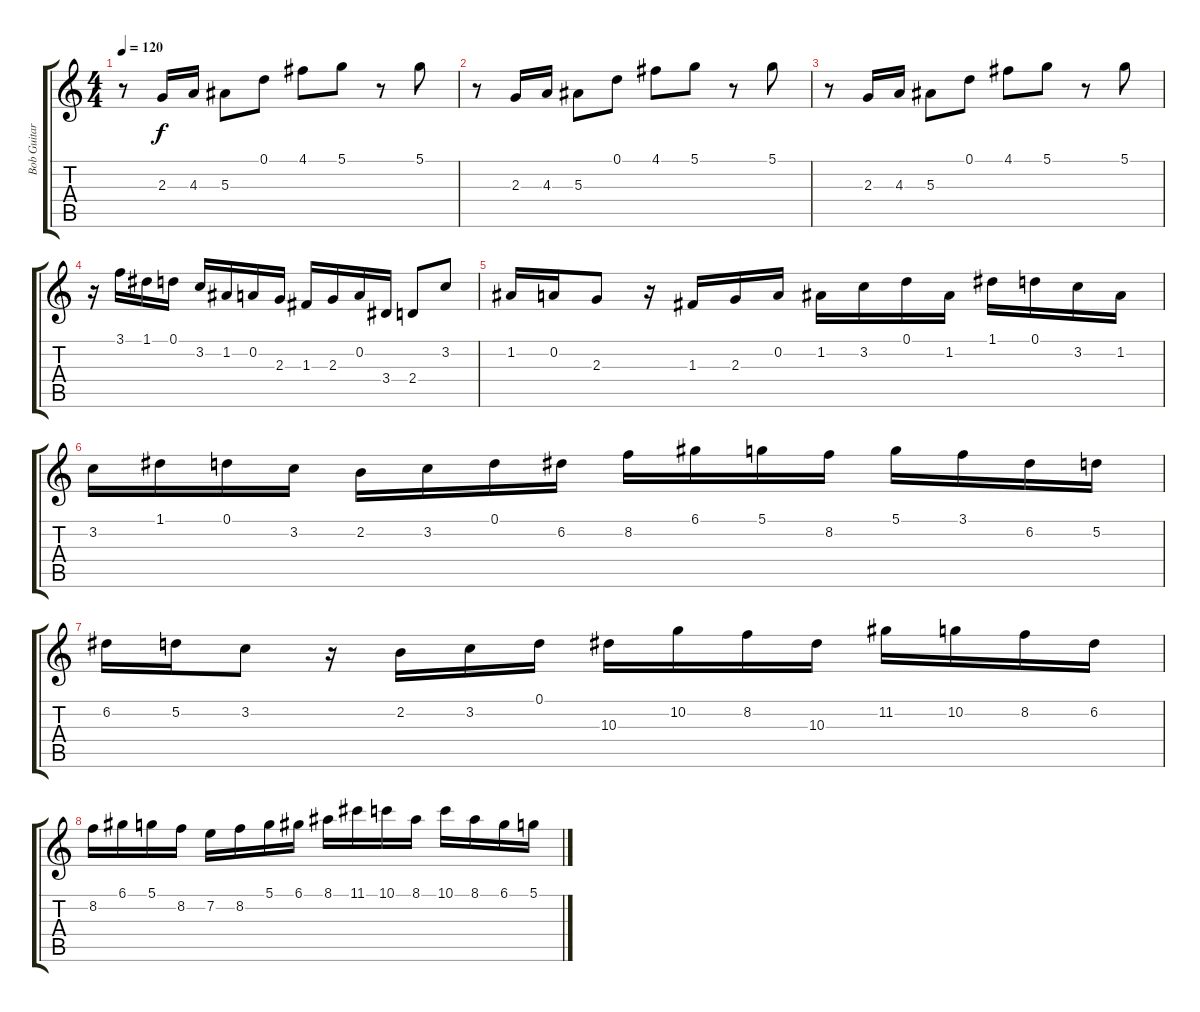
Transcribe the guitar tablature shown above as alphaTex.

\track ("Bob Guitar" "Bob Guitar") {instrument overdrivenguitar}
\staff {score tabs}
\tuning (D4 A3 F3 C3 G2 D2) {hide}
\ts (4 4)
\tempo 120
\clef g2
\ks c
r.8{dy f instrument overdrivenguitar} 2.3.16 4.3.16 5.3.8 0.1.8 4.1.8 5.1.8 r.8 5.1.8 |
r.8 2.3.16 4.3.16 5.3.8 0.1.8 4.1.8 5.1.8 r.8 5.1.8 |
r.8 2.3.16 4.3.16 5.3.8 0.1.8 4.1.8 5.1.8 r.8 5.1.8 |
r.16 3.1.16 1.1.16 0.1.16 3.2.16 1.2.16 0.2.16 2.3.16 1.3.16 2.3.16 0.2.16 3.4.16 2.4.8 3.2.8 |
1.2.16 0.2.16 2.3.8 r.16 1.3.16 2.3.16 0.2.16 1.2.16 3.2.16 0.1.16 1.2.16 1.1.16 0.1.16 3.2.16 1.2.16 |
3.2.16 1.1.16 0.1.16 3.2.16 2.2.16 3.2.16 0.1.16 6.2.16 8.2.16 6.1.16 5.1.16 8.2.16 5.1.16 3.1.16 6.2.16 5.2.16 |
6.2.16 5.2.16 3.2.8 r.16 2.2.16 3.2.16 0.1.16 10.3.16 10.2.16 8.2.16 10.3.16 11.2.16 10.2.16 8.2.16 6.2.16 |
8.2.16 6.1.16 5.1.16 8.2.16 7.2.16 8.2.16 5.1.16 6.1.16 8.1.16 11.1.16 10.1.16 8.1.16 10.1.16 8.1.16 6.1.16 5.1.16
